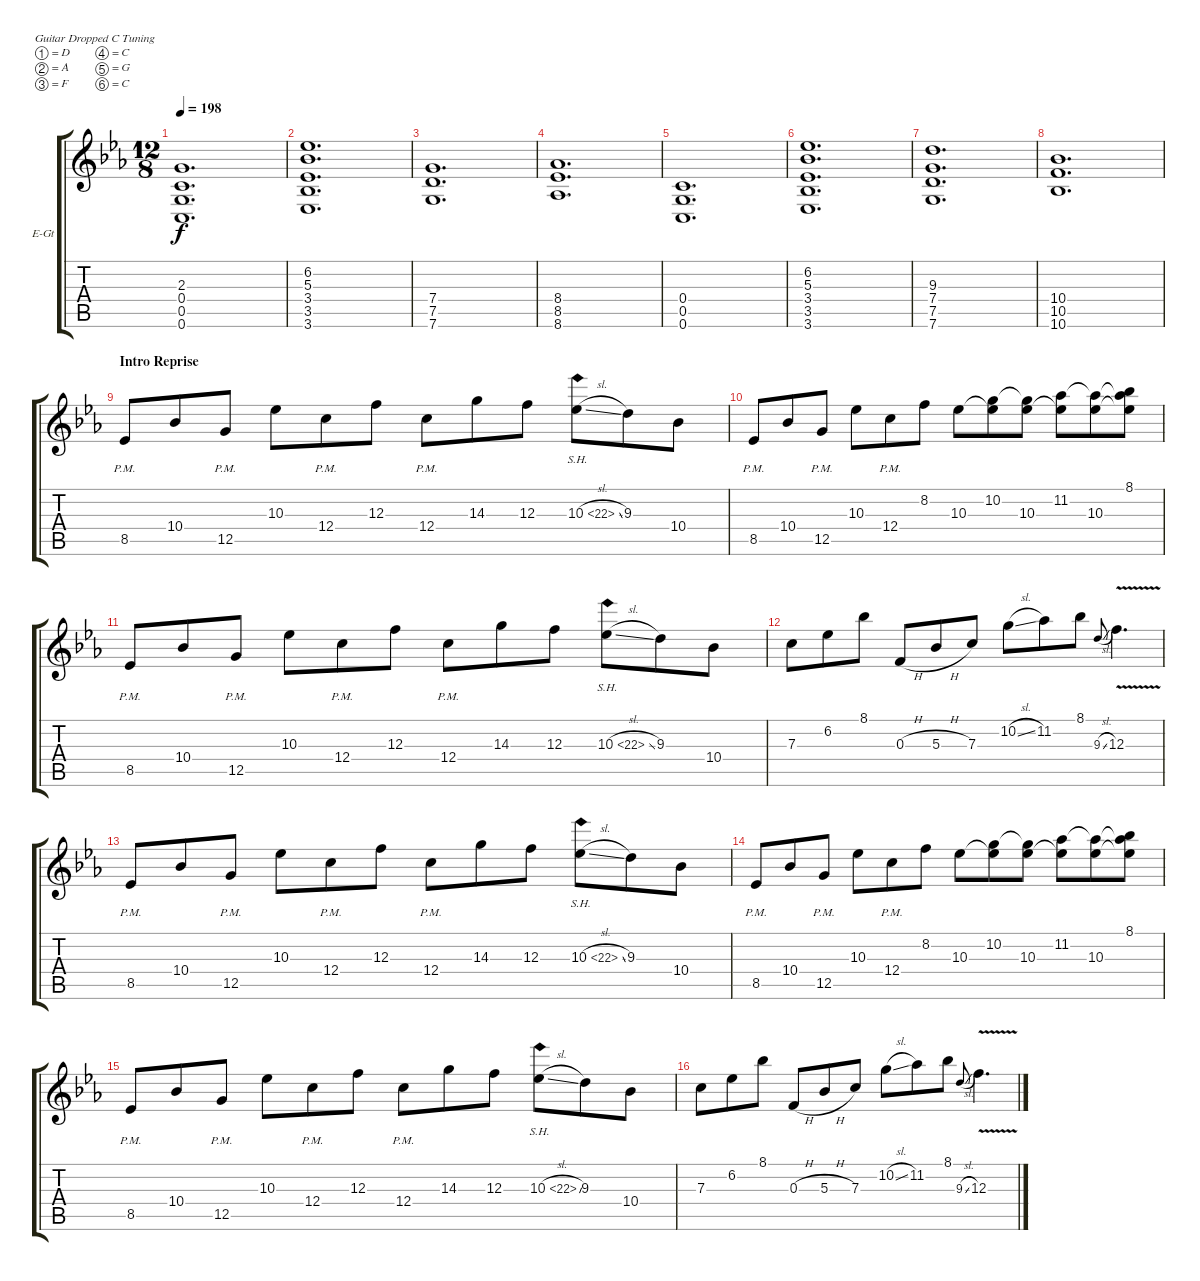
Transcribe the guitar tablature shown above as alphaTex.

\bracketExtendMode groupsimilarinstruments
\firstSystemTrackNameOrientation horizontal
\otherSystemsTrackNameOrientation horizontal
\track ("Electric Guitar 2" "E-Gt") {instrument distortionguitar}
\staff {score tabs}
\tuning (D4 A3 F3 C3 G2 C2)
\ts (12 8)
\tempo 198
\clef g2
\ks cminor
(0.6 0.5 0.4 2.3).1{d dy f} |
(3.6 3.5 3.4 5.3 6.2).1{d} |
(7.6 7.5 7.4).1{d} |
(8.4 8.5 8.6).1{d} |
(0.6 0.5 0.4).1{d} |
(3.6 3.5 3.4 5.3 6.2).1{d} |
(7.6 7.5 7.4 9.3).1{d} |
(10.6 10.5 10.4).1{d} |
\section ("" "Intro Reprise")
8.5{pm}.8 10.4.8 12.5{pm}.8 10.3.8 12.4{pm}.8 12.3.8 12.4{pm}.8 14.3.8 12.3.8 10.3{sh 12 sl}.8 9.3.8 10.4.8 |
8.5{pm}.8 10.4.8 12.5{pm}.8 10.3.8 12.4{pm}.8 8.2.8 10.3.8 (10.2 10.3{t}).8 (10.3 10.2{t}).8 (11.2 10.3{t}).8 (10.3 11.2{t}).8 (8.1 10.3{t} 11.2{t}).8 |
8.5{pm}.8 10.4.8 12.5{pm}.8 10.3.8 12.4{pm}.8 12.3.8 12.4{pm}.8 14.3.8 12.3.8 10.3{sh 12 sl}.8 9.3.8 10.4.8 |
7.3.8 6.2.8 8.1.8 0.3{h}.8 5.3{h}.8 7.3.8 10.2{sl}.8 11.2.8 8.1.8 9.3{sl}.8{gr onbeat} 12.3{v}.4{d} |
8.5{pm}.8 10.4.8 12.5{pm}.8 10.3.8 12.4{pm}.8 12.3.8 12.4{pm}.8 14.3.8 12.3.8 10.3{sh 12 sl}.8 9.3.8 10.4.8 |
8.5{pm}.8 10.4.8 12.5{pm}.8 10.3.8 12.4{pm}.8 8.2.8 10.3.8 (10.2 10.3{t}).8 (10.3 10.2{t}).8 (11.2 10.3{t}).8 (10.3 11.2{t}).8 (8.1 10.3{t} 11.2{t}).8 |
8.5{pm}.8 10.4.8 12.5{pm}.8 10.3.8 12.4{pm}.8 12.3.8 12.4{pm}.8 14.3.8 12.3.8 10.3{sh 12 sl}.8 9.3.8 10.4.8 |
7.3.8 6.2.8 8.1.8 0.3{h}.8 5.3{h}.8 7.3.8 10.2{sl}.8 11.2.8 8.1.8 9.3{sl}.8{gr onbeat} 12.3{v}.4{d}
